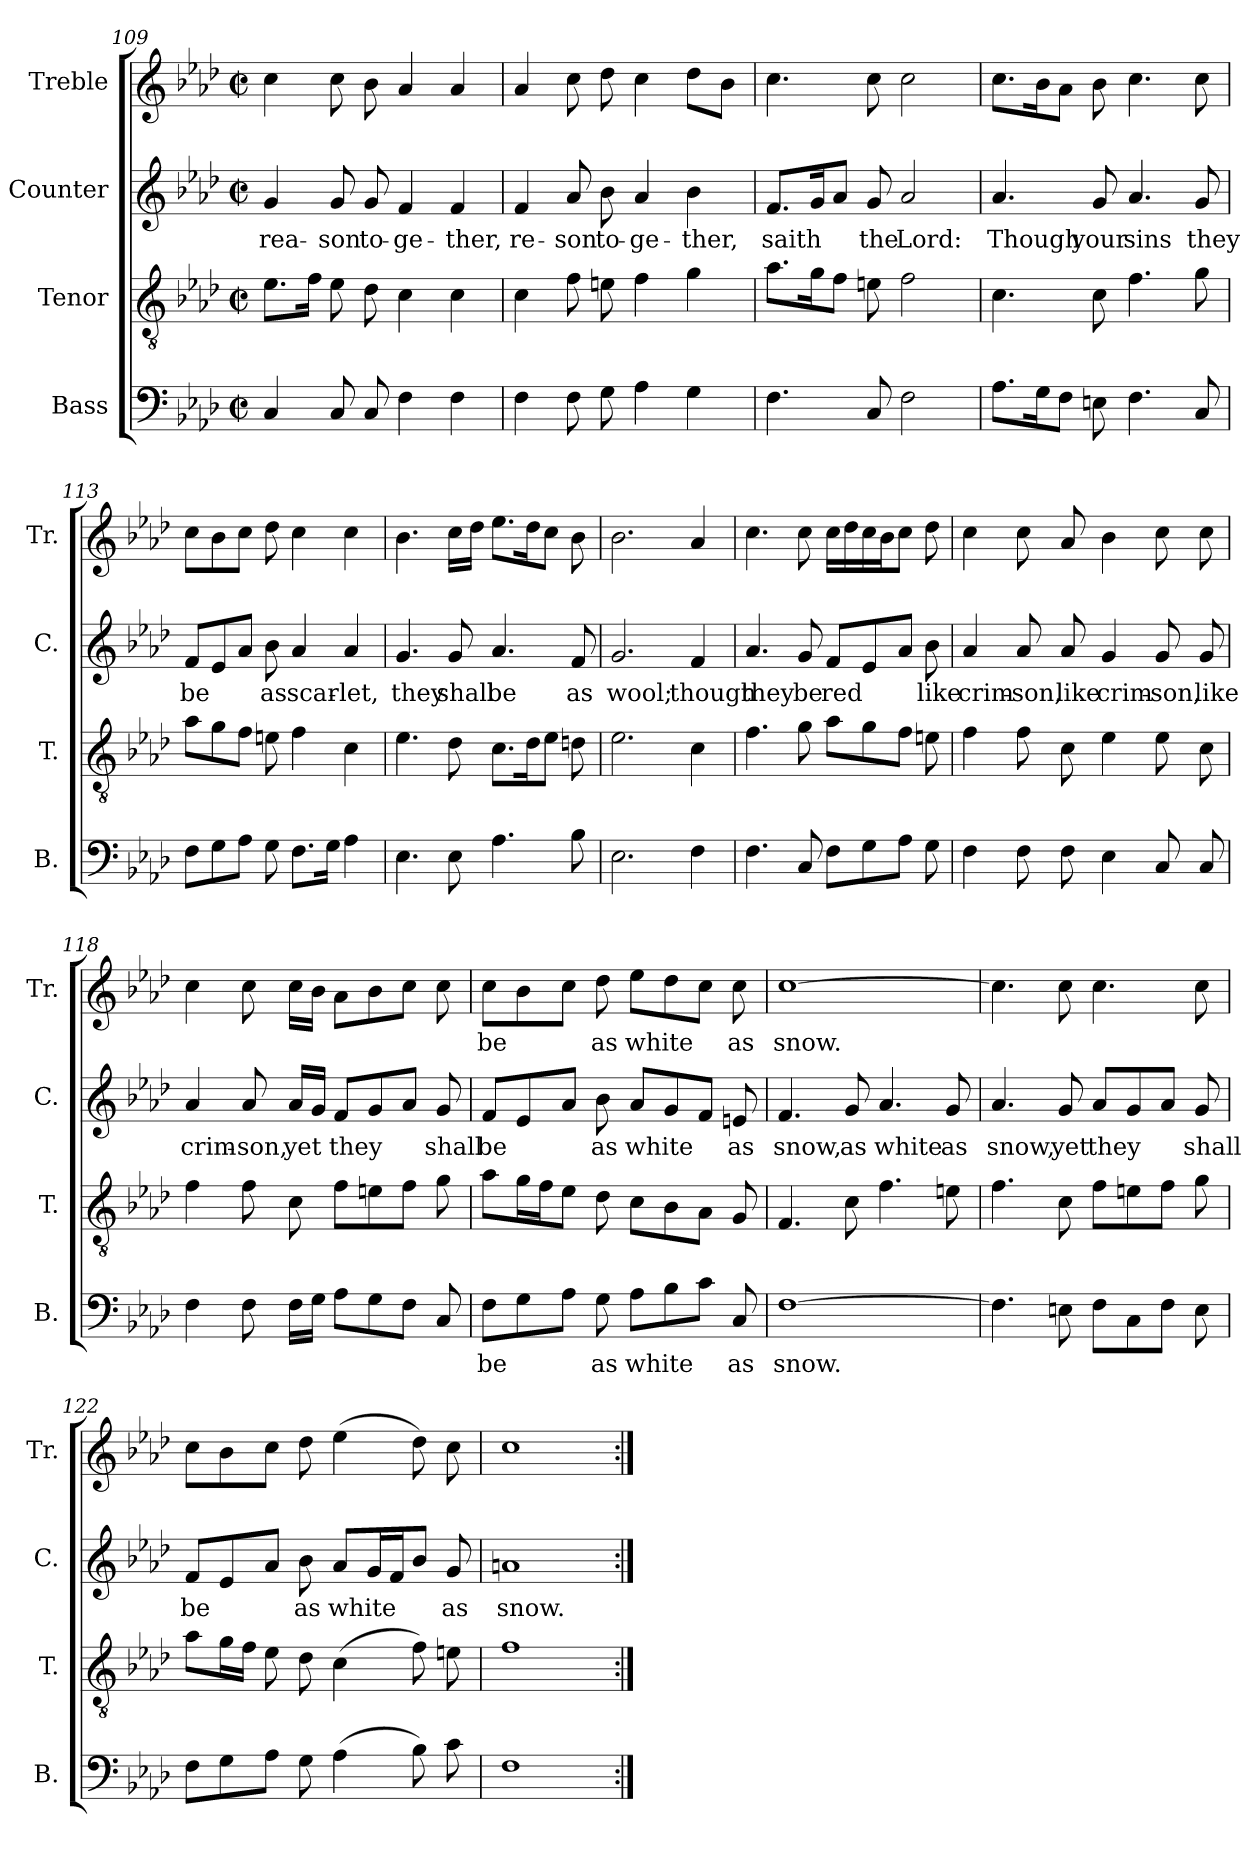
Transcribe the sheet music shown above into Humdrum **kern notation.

**kern	**text	**kern	**kern	**text	**kern	**text
*part4	*part4	*part3	*part2	*part2	*part1	*part1
*staff4	*staff4	*staff3	*staff2	*staff2	*staff1	*staff1
*I"Bass	*	*I"Tenor	*I"Counter	*	*I"Treble	*
*I'B.	*	*I'T.	*I'C.	*	*I'Tr.	*
*clefF4	*	*clefGv2	*clefG2	*	*clefG2	*
*k[b-e-a-d-]	*	*k[b-e-a-d-]	*k[b-e-a-d-]	*	*k[b-e-a-d-]	*
*M4/4	*	*M4/4	*M4/4	*	*M4/4	*
*met(c|)	*	*met(c|)	*met(c|)	*	*met(c|)	*
=109	=109	=109	=109	=109	=109	=109
!	!	!	!	!LO:LY:b	!	!
4C/	.	8.e-\L	4g/	rea-	4cc\	.
.	.	16f\Jk	.	.	.	.
!	!	!	!	!LO:LY:b	!	!
8C/	.	8e-\	8g/	-son	8cc\	.
!	!	!	!	!LO:LY:b	!	!
8C/	.	8d-\	8g/	to-	8b-\	.
!	!	!	!	!LO:LY:b	!	!
4F\	.	4c\	4f/	-ge-	4a-/	.
!	!	!	!	!LO:LY:b	!	!
4F\	.	4c\	4f/	-ther,	4a-/	.
=110	=110	=110	=110	=110	=110	=110
!	!	!	!	!LO:LY:b	!	!
4F\	.	4c\	4f/	re-	4a-/	.
!	!	!	!	!LO:LY:b	!	!
8F\	.	8f\	8a-/	-son	8cc\	.
!	!	!	!	!LO:LY:b	!	!
8G\	.	8en\	8b-\	to-	8dd-\	.
!	!	!	!	!LO:LY:b	!	!
4A-\	.	4f\	4a-/	-ge-	4cc\	.
!	!	!	!	!LO:LY:b	!	!
4G\	.	4g\	4b-\	-ther,	8dd-\L	.
.	.	.	.	.	8b-\J	.
=111	=111	=111	=111	=111	=111	=111
!	!	!	!	!LO:LY:b	!	!
4.F\	.	8.a-\L	8.f/L	saith	4.cc\	.
.	.	16g\K	16g/K	.	.	.
.	.	8f\J	8a-/J	.	.	.
!	!	!	!	!LO:LY:b	!	!
8C/	.	8en\	8g/	the	8cc\	.
!	!	!	!	!LO:LY:b	!	!
2F\	.	2f\	2a-/	Lord:	2cc\	.
=112	=112	=112	=112	=112	=112	=112
!	!	!	!	!LO:LY:b	!	!
8.A-\L	.	4.c\	4.a-/	Though	8.cc\L	.
16G\K	.	.	.	.	16b-\K	.
8F\J	.	.	.	.	8a-\J	.
!	!	!	!	!LO:LY:b	!	!
8En\	.	8c\	8g/	your	8b-\	.
!	!	!	!	!LO:LY:b	!	!
4.F\	.	4.f\	4.a-/	sins	4.cc\	.
!	!	!	!	!LO:LY:b	!	!
8C/	.	8g\	8g/	they	8cc\	.
!!LO:LB:g=z
=113	=113	=113	=113	=113	=113	=113
!	!	!	!	!LO:LY:b	!	!
8F\L	.	8a-\L	8f/L	be	8cc\L	.
8G\	.	8g\	8e-/	.	8b-\	.
8A-\J	.	8f\J	8a-/J	.	8cc\J	.
!	!	!	!	!LO:LY:b	!	!
8G\	.	8en\	8b-\	as	8dd-\	.
!	!	!	!	!LO:LY:b	!	!
8.F\L	.	4f\	4a-/	scar-	4cc\	.
16G\Jk	.	.	.	.	.	.
!	!	!	!	!LO:LY:b	!	!
4A-\	.	4c\	4a-/	-let,	4cc\	.
=114	=114	=114	=114	=114	=114	=114
!	!	!	!	!LO:LY:b	!	!
4.E-\	.	4.e-\	4.g/	they	4.b-\	.
!	!	!	!	!LO:LY:b	!	!
8E-\	.	8d-\	8g/	shall	16cc\LL	.
.	.	.	.	.	16dd-\JJ	.
!	!	!	!	!LO:LY:b	!	!
4.A-\	.	8.c\L	4.a-/	be	8.ee-\L	.
.	.	16d-\K	.	.	16dd-\K	.
.	.	8e-\J	.	.	8cc\J	.
!	!	!	!	!LO:LY:b	!	!
8B-\	.	8dn\	8f/	as	8b-\	.
=115	=115	=115	=115	=115	=115	=115
!	!	!	!	!LO:LY:b	!	!
2.E-\	.	2.e-\	2.g/	wool;	2.b-\	.
!	!	!	!	!LO:LY:b	!	!
4F\	.	4c\	4f/	though	4a-/	.
=116	=116	=116	=116	=116	=116	=116
!	!	!	!	!LO:LY:b	!	!
4.F\	.	4.f\	4.a-/	they	4.cc\	.
!	!	!	!	!LO:LY:b	!	!
8C/	.	8g\	8g/	be	8cc\	.
!	!	!	!	!LO:LY:b	!	!
8F\L	.	8a-\L	8f/L	red	16cc\LL	.
.	.	.	.	.	16dd-\	.
8G\	.	8g\	8e-/	.	16cc\	.
.	.	.	.	.	16b-\J	.
8A-\J	.	8f\J	8a-/J	.	8cc\J	.
!	!	!	!	!LO:LY:b	!	!
8G\	.	8en\	8b-\	like	8dd-\	.
=117	=117	=117	=117	=117	=117	=117
!	!	!	!	!LO:LY:b	!	!
4F\	.	4f\	4a-/	crim-	4cc\	.
!	!	!	!	!LO:LY:b	!	!
8F\	.	8f\	8a-/	-son,	8cc\	.
!	!	!	!	!LO:LY:b	!	!
8F\	.	8c\	8a-/	like	8a-/	.
!	!	!	!	!LO:LY:b	!	!
4E-\	.	4e-\	4g/	crim-	4b-\	.
!	!	!	!	!LO:LY:b	!	!
8C/	.	8e-\	8g/	-son,	8cc\	.
!	!	!	!	!LO:LY:b	!	!
8C/	.	8c\	8g/	like	8cc\	.
!!LO:LB:g=z
=118	=118	=118	=118	=118	=118	=118
!	!	!	!	!LO:LY:b	!	!
4F\	.	4f\	4a-/	crim-	4cc\	.
!	!	!	!	!LO:LY:b	!	!
8F\	.	8f\	8a-/	-son,	8cc\	.
!	!	!	!	!LO:LY:b	!	!
16F\LL	.	8c\	16a-/LL	yet	16cc\LL	.
16G\JJ	.	.	16g/JJ	.	16b-\JJ	.
!	!	!	!	!LO:LY:b	!	!
8A-\L	.	8f\L	8f/L	they	8a-\L	.
8G\	.	8en\	8g/	.	8b-\	.
8F\J	.	8f\J	8a-/J	.	8cc\J	.
!	!	!	!	!LO:LY:b	!	!
8C/	.	8g\	8g/	shall	8cc\	.
=119	=119	=119	=119	=119	=119	=119
!	!LO:LY:b	!	!	!LO:LY:b	!	!LO:LY:b
8F\L	be	8a-\L	8f/L	be	8cc\L	be
8G\	.	16g\L	8e-/	.	8b-\	.
.	.	16f\J	.	.	.	.
8A-\J	.	8e-\J	8a-/J	.	8cc\J	.
!	!LO:LY:b	!	!	!LO:LY:b	!	!LO:LY:b
8G\	as	8d-\	8b-\	as	8dd-\	as
!	!LO:LY:b	!	!	!LO:LY:b	!	!LO:LY:b
8A-\L	white	8c\L	8a-/L	white	8ee-\L	white
8B-\	.	8B-\	8g/	.	8dd-\	.
8c\J	.	8A-\J	8f/J	.	8cc\J	.
!	!LO:LY:b	!	!	!LO:LY:b	!	!LO:LY:b
8C/	as	8G/	8en/	as	8cc\	as
=120	=120	=120	=120	=120	=120	=120
!	!LO:LY:b	!	!	!LO:LY:b	!	!LO:LY:b
[1F	snow.	4.F/	4.f/	snow,	[1cc	snow.
!	!	!	!	!LO:LY:b	!	!
.	.	8c\	8g/	as	.	.
!	!	!	!	!LO:LY:b	!	!
.	.	4.f\	4.a-/	white	.	.
!	!	!	!	!LO:LY:b	!	!
.	.	8en\	8g/	as	.	.
=121	=121	=121	=121	=121	=121	=121
!	!	!	!	!LO:LY:b	!	!
4.F\]	.	4.f\	4.a-/	snow,	4.cc\]	.
!	!	!	!	!LO:LY:b	!	!
8En\	.	8c\	8g/	yet	8cc\	.
!	!	!	!	!LO:LY:b	!	!
8F\L	.	8f\L	8a-/L	they	4.cc\	.
8C\	.	8en\	8g/	.	.	.
8F\J	.	8f\J	8a-/J	.	.	.
!	!	!	!	!LO:LY:b	!	!
8E\	.	8g\	8g/	shall	8cc\	.
!!LO:LB:g=z
=122	=122	=122	=122	=122	=122	=122
!	!	!	!	!LO:LY:b	!	!
8F\L	.	8a-\L	8f/L	be	8cc\L	.
8G\	.	16g\L	8e-/	.	8b-\	.
.	.	16f\JJ	.	.	.	.
8A-\J	.	8e-\	8a-/J	.	8cc\J	.
!	!	!	!	!LO:LY:b	!	!
8G\	.	8d-\	8b-\	as	8dd-\	.
!	!	!	!	!LO:LY:b	!	!
(>4A-\	.	(>4c\	8a-/L	white	(>4ee-\	.
.	.	.	16g/L	.	.	.
.	.	.	16f/J	.	.	.
8B-\)	.	8f\)	8b-/J	.	8dd-\)	.
!	!	!	!	!LO:LY:b	!	!
8c\	.	8en\	8g/	as	8cc\	.
=123	=123	=123	=123	=123	=123	=123
!	!	!	!	!LO:LY:b	!	!
1F	.	1f	1an	snow.	1cc	.
=:|!	=:|!	=:|!	=:|!	=:|!	=:|!	=:|!
*-	*-	*-	*-	*-	*-	*-
